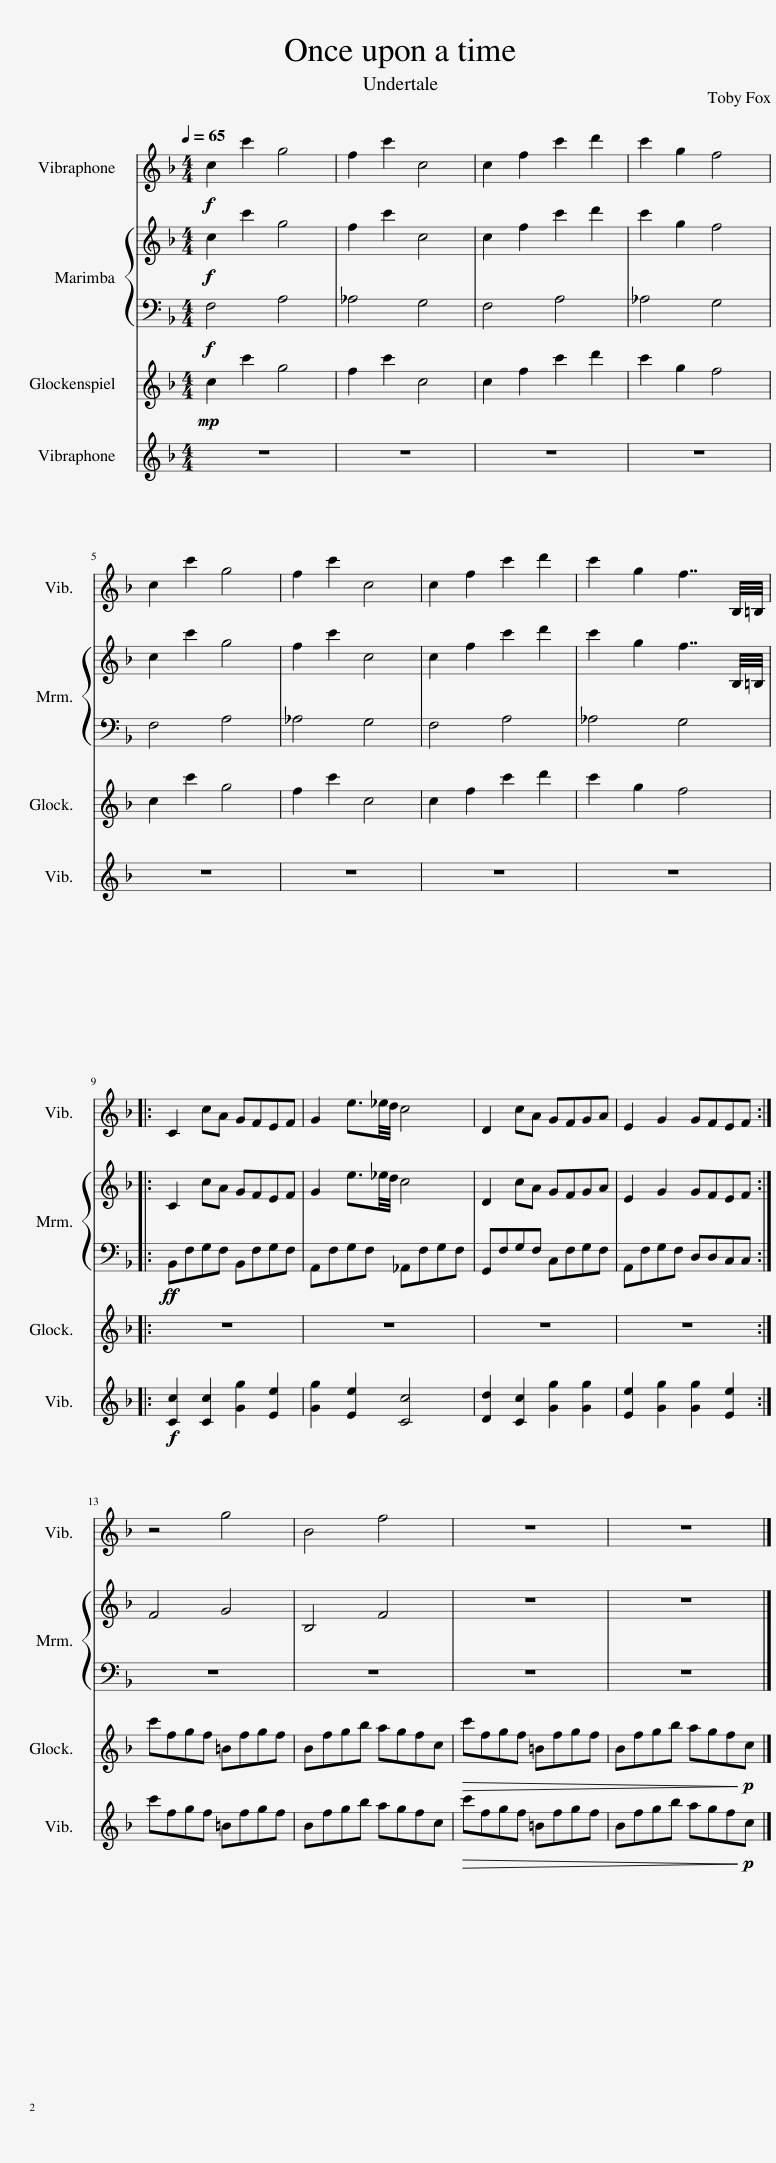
X:1
%%score 1 { 2 | 3 } 4 5
L:1/8
Q:1/4=65
M:4/4
I:linebreak $
K:F
V:1 treble
V:2 treble
V:3 bass
V:4 treble transpose=24
V:5 treble
V:1
!f! c2 c'2 g4 | f2 c'2 c4 | c2 f2 c'2 d'2 | c'2 g2 f4 |$ c2 c'2 g4 | %5
 f2 c'2 c4 | c2 f2 c'2 d'2 | c'2 g2 f7/2 B,/4=B,/4 |:$ C2 cA GFEF | G2 e3/2_e/4d/4 c4 | %10
 D2 cA GFGA | E2 G2 GFEF :|$ z4 g4 | B4 f4 | z8 | %15
 z8 |] %16
V:2
!f! c2 c'2 g4 | f2 c'2 c4 | c2 f2 c'2 d'2 | c'2 g2 f4 |$ c2 c'2 g4 | %5
 f2 c'2 c4 | c2 f2 c'2 d'2 | c'2 g2 f7/2 B,/4=B,/4 |:$ C2 cA GFEF | G2 e3/2_e/4d/4 c4 | %10
 D2 cA GFGA | E2 G2 GFEF :|$ F4 G4 | B,4 F4 | z8 | %15
 z8 |] %16
V:3
!f! F,4 A,4 | _A,4 G,4 | F,4 A,4 | _A,4 G,4 |$ F,4 A,4 | %5
 _A,4 G,4 | F,4 A,4 | _A,4 G,4 |:$!ff! B,,F,G,F, B,,F,G,F, | A,,F,G,F, _A,,F,G,F, | %10
 G,,F,G,F, C,F,G,F, | A,,F,G,F, D,D,C,C, :|$ z8 | z8 | z8 | %15
 z8 |] %16
V:4
!mp! c2 c'2 g4 | f2 c'2 c4 | c2 f2 c'2 d'2 | c'2 g2 f4 |$ c2 c'2 g4 | %5
 f2 c'2 c4 | c2 f2 c'2 d'2 | c'2 g2 f4 |:$ z8 | z8 | %10
 z8 | z8 :|$ c'fgf =Bfgf | Bfgb agfc |!>(! c'fgf =Bfgf | %15
 Bfgb agf!p!c!>)! |] %16
V:5
 z8 | z8 | z8 | z8 |$ z8 | %5
 z8 | z8 | z8 |:$!f! [Cc]2 [Cc]2 [Gg]2 [Ee]2 | [Gg]2 [Ee]2 [Cc]4 | %10
 [Dd]2 [Cc]2 [Gg]2 [Gg]2 | [Ee]2 [Gg]2 [Gg]2 [Ee]2 :|$ c'fgf =Bfgf | Bfgb agfc |!>(! c'fgf =Bfgf | %15
 Bfgb agf!p!c!>)! |] %16
